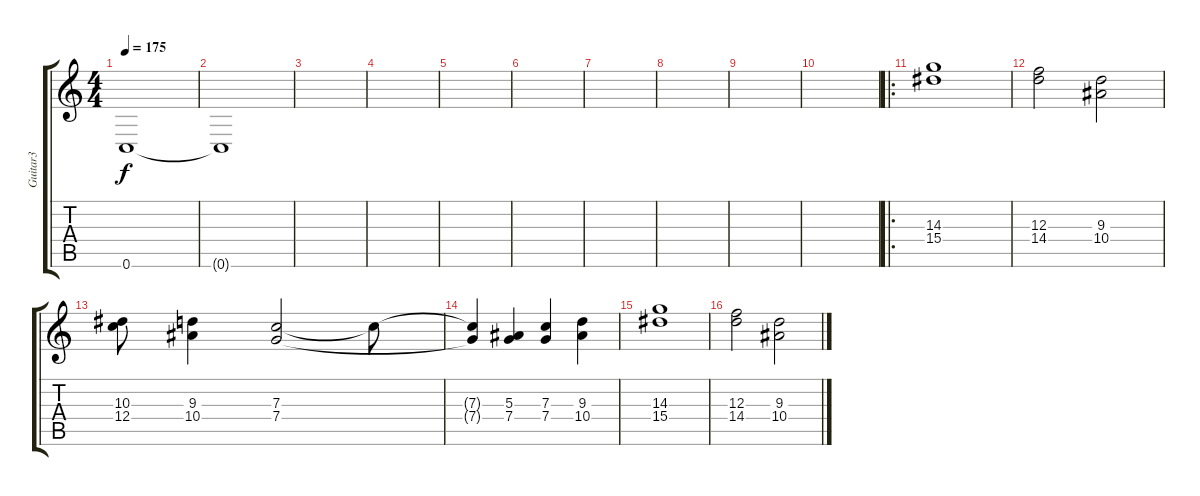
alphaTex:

\track ("Guitar3" "Guitar3") {instrument overdrivenguitar}
\staff {score tabs}
\tuning (D4 A3 F3 C3 G2 C2) {hide}
\ts (4 4)
\tempo 175
\clef g2
\ks c
0.6{t}.1{dy f} |
0.6{t}.1 |
|
|
|
|
|
|
|
|
\ro
(14.3 15.4).1 |
(12.3 14.4).2 (9.3 10.4).2 |
(10.3 12.4).8 (9.3 10.4).4 (7.3 7.4).2 7.3{t}.8 |
(7.3{t} 7.4{t}).4 (5.3 7.4).4 (7.3 7.4).4 (9.3 10.4).4 |
(14.3 15.4).1 |
(12.3 14.4).2 (9.3 10.4).2
